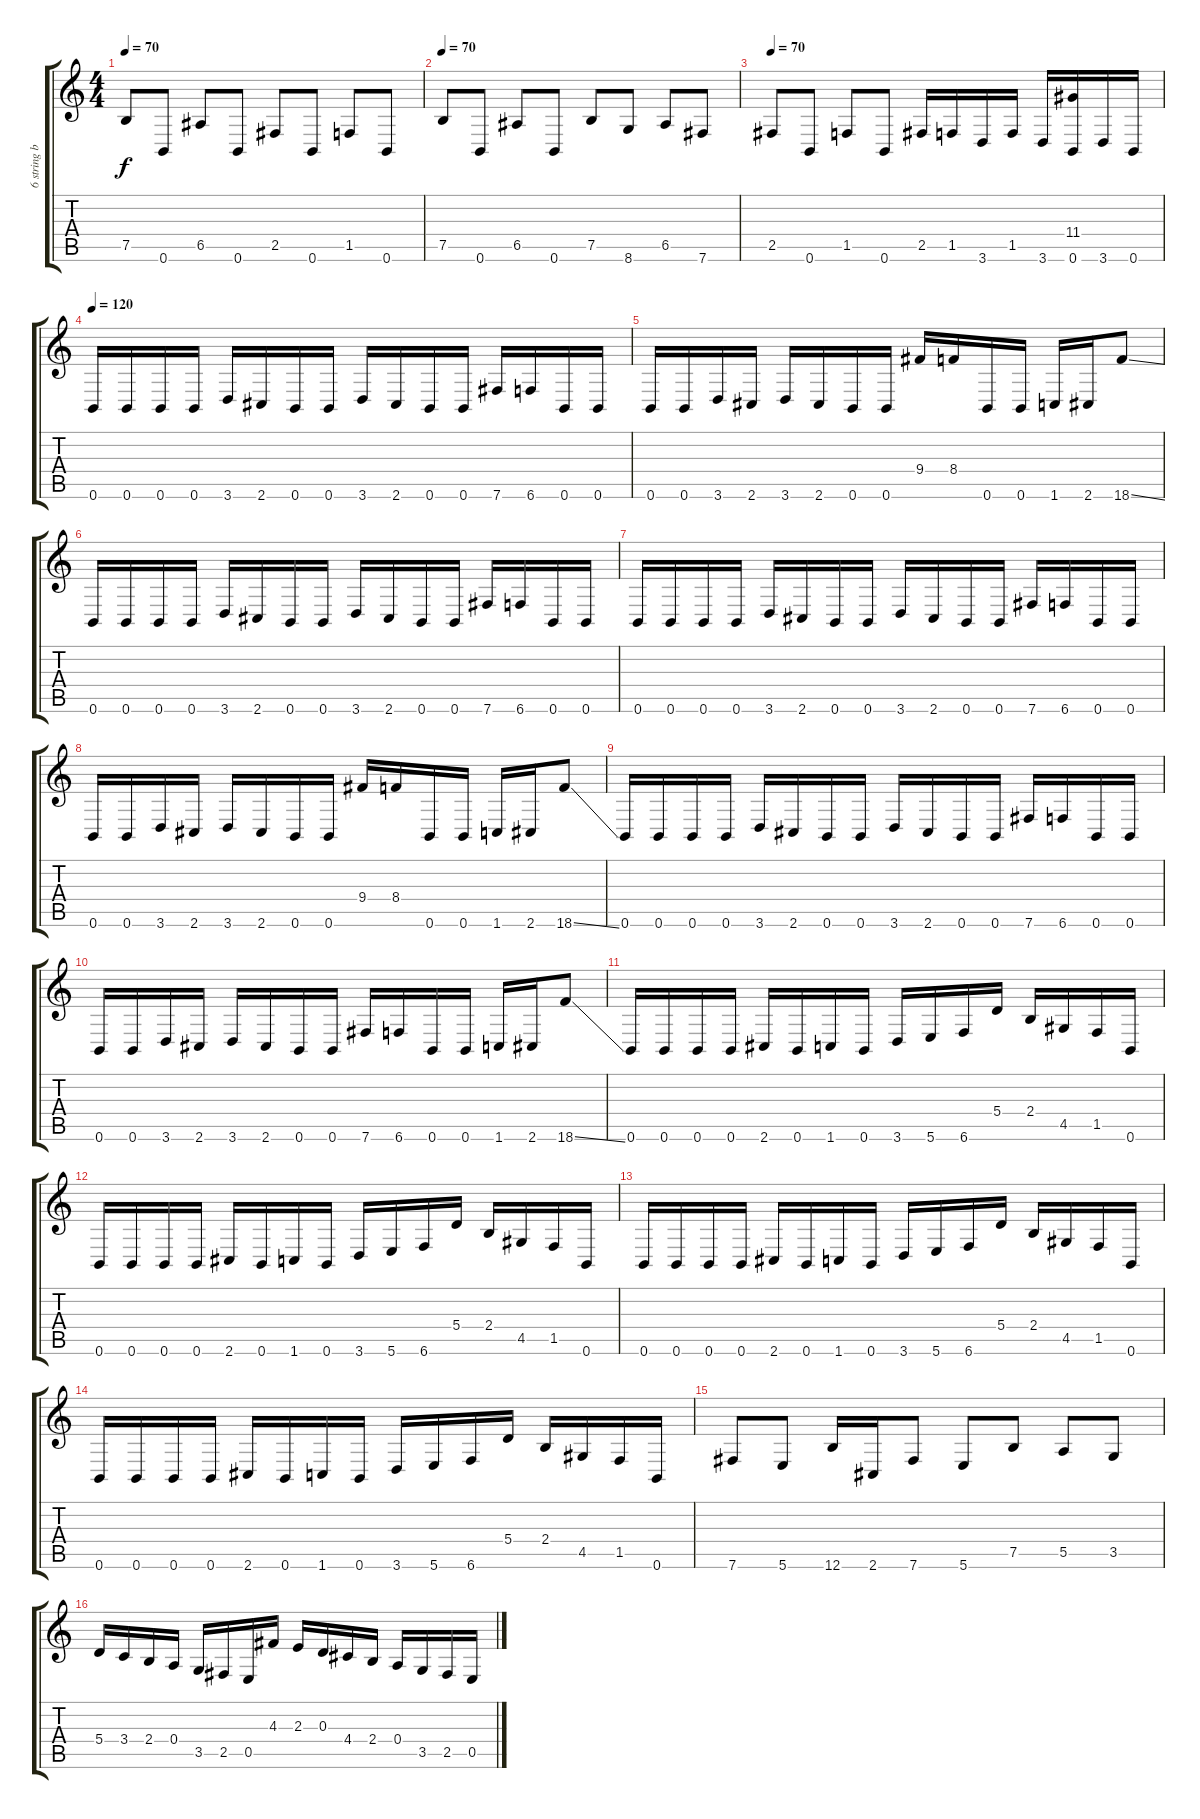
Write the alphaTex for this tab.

\track ("6 string bass" "6 string b") {instrument electricbasspick}
\staff {score tabs}
\tuning (B3 Gb3 D3 A2 E2 B1) {hide}
\ts (4 4)
\tempo 70
\clef g2
\ks c
7.5.8{dy f} 0.6.8 6.5.8 0.6.8 2.5.8 0.6.8 1.5.8 0.6.8 |
\tempo 70
7.5.8 0.6.8 6.5.8 0.6.8 7.5.8 8.6.8 6.5.8 7.6.8 |
\tempo 70
2.5.8 0.6.8 1.5.8 0.6.8 2.5.16 1.5.16 3.6.16 1.5.16 3.6.16 (11.4{t} 0.6).16 3.6.16 0.6.16 |
\tempo 120
0.6.16 0.6.16 0.6.16 0.6.16 3.6.16 2.6.16 0.6.16 0.6.16 3.6.16 2.6.16 0.6.16 0.6.16 7.6.16 6.6.16 0.6.16 0.6.16 |
0.6.16 0.6.16 3.6.16 2.6.16 3.6.16 2.6.16 0.6.16 0.6.16 9.4.16 8.4.16 0.6.16 0.6.16 1.6.16 2.6.16 18.6{ss}.8 |
0.6.16 0.6.16 0.6.16 0.6.16 3.6.16 2.6.16 0.6.16 0.6.16 3.6.16 2.6.16 0.6.16 0.6.16 7.6.16 6.6.16 0.6.16 0.6.16 |
0.6.16 0.6.16 0.6.16 0.6.16 3.6.16 2.6.16 0.6.16 0.6.16 3.6.16 2.6.16 0.6.16 0.6.16 7.6.16 6.6.16 0.6.16 0.6.16 |
0.6.16 0.6.16 3.6.16 2.6.16 3.6.16 2.6.16 0.6.16 0.6.16 9.4.16 8.4.16 0.6.16 0.6.16 1.6.16 2.6.16 18.6{ss}.8 |
0.6.16 0.6.16 0.6.16 0.6.16 3.6.16 2.6.16 0.6.16 0.6.16 3.6.16 2.6.16 0.6.16 0.6.16 7.6.16 6.6.16 0.6.16 0.6.16 |
0.6.16 0.6.16 3.6.16 2.6.16 3.6.16 2.6.16 0.6.16 0.6.16 7.6.16 6.6.16 0.6.16 0.6.16 1.6.16 2.6.16 18.6{ss}.8 |
0.6.16 0.6.16 0.6.16 0.6.16 2.6.16 0.6.16 1.6.16 0.6.16 3.6.16 5.6.16 6.6.16 5.4.16 2.4.16 4.5.16 1.5.16 0.6.16 |
0.6.16 0.6.16 0.6.16 0.6.16 2.6.16 0.6.16 1.6.16 0.6.16 3.6.16 5.6.16 6.6.16 5.4.16 2.4.16 4.5.16 1.5.16 0.6.16 |
0.6.16 0.6.16 0.6.16 0.6.16 2.6.16 0.6.16 1.6.16 0.6.16 3.6.16 5.6.16 6.6.16 5.4.16 2.4.16 4.5.16 1.5.16 0.6.16 |
0.6.16 0.6.16 0.6.16 0.6.16 2.6.16 0.6.16 1.6.16 0.6.16 3.6.16 5.6.16 6.6.16 5.4.16 2.4.16 4.5.16 1.5.16 0.6.16 |
7.6.8 5.6.8 12.6.16 2.6.16 7.6.8 5.6.8 7.5.8 5.5.8 3.5.8 |
5.4.16 3.4.16 2.4.16 0.4.16 3.5.16 2.5.16 0.5.16 4.3.16 2.3.16 0.3.16 4.4.16 2.4.16 0.4.16 3.5.16 2.5.16 0.5.16
